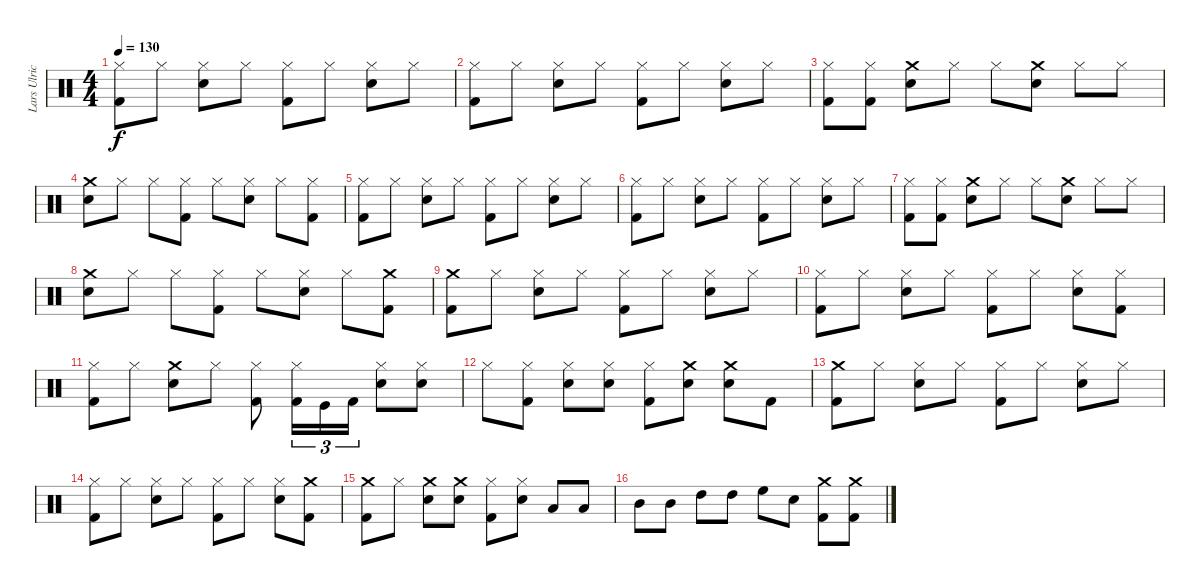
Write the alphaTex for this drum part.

\track ("Lars Ulrich (Drums)" "Lars Ulric") {instrument percussion}
\staff {score}
\articulation defaults
\ts (4 4)
\tempo 130
\clef neutral
\ks c
("Hi-Hat (closed)" "Kick (hit) 2").8{dy f} "Hi-Hat (closed)".8 ("Snare (hit) 2" "Hi-Hat (closed)").8 "Hi-Hat (closed)".8 ("Hi-Hat (closed)" "Kick (hit) 2").8 "Hi-Hat (closed)".8 ("Snare (hit) 2" "Hi-Hat (closed)").8 "Hi-Hat (closed)".8 |
("Hi-Hat (closed)" "Kick (hit) 2").8 "Hi-Hat (closed)".8 ("Snare (hit) 2" "Hi-Hat (closed)").8 "Hi-Hat (closed)".8 ("Hi-Hat (closed)" "Kick (hit) 2").8 "Hi-Hat (closed)".8 ("Snare (hit) 2" "Hi-Hat (closed)").8 "Hi-Hat (closed)".8 |
("Hi-Hat (closed)" "Kick (hit) 2").8 ("Hi-Hat (closed)" "Kick (hit) 2").8 ("Crash medium (hit)" "Snare (hit) 2").8 "Hi-Hat (closed)".8 "Hi-Hat (closed)".8 ("Crash medium (hit)" "Snare (hit) 2").8 "Hi-Hat (closed)".8 "Hi-Hat (closed)".8 |
("Crash medium (hit)" "Snare (hit) 2").8 "Hi-Hat (closed)".8 "Hi-Hat (closed)".8 ("Kick (hit) 2" "Hi-Hat (closed)").8 "Hi-Hat (closed)".8 ("Snare (hit) 2" "Hi-Hat (closed)").8 "Hi-Hat (closed)".8 ("Hi-Hat (closed)" "Kick (hit) 2").8 |
("Hi-Hat (closed)" "Kick (hit) 2").8 "Hi-Hat (closed)".8 ("Snare (hit) 2" "Hi-Hat (closed)").8 "Hi-Hat (closed)".8 ("Hi-Hat (closed)" "Kick (hit) 2").8 "Hi-Hat (closed)".8 ("Snare (hit) 2" "Hi-Hat (closed)").8 "Hi-Hat (closed)".8 |
("Hi-Hat (closed)" "Kick (hit) 2").8 "Hi-Hat (closed)".8 ("Snare (hit) 2" "Hi-Hat (closed)").8 "Hi-Hat (closed)".8 ("Hi-Hat (closed)" "Kick (hit) 2").8 "Hi-Hat (closed)".8 ("Snare (hit) 2" "Hi-Hat (closed)").8 "Hi-Hat (closed)".8 |
("Hi-Hat (closed)" "Kick (hit) 2").8 ("Hi-Hat (closed)" "Kick (hit) 2").8 ("Crash medium (hit)" "Snare (hit) 2").8 "Hi-Hat (closed)".8 "Hi-Hat (closed)".8 ("Crash medium (hit)" "Snare (hit) 2").8 "Hi-Hat (closed)".8 "Hi-Hat (closed)".8 |
("Crash medium (hit)" "Snare (hit) 2").8 "Hi-Hat (closed)".8 "Hi-Hat (closed)".8 ("Kick (hit) 2" "Hi-Hat (closed)").8 "Hi-Hat (closed)".8 ("Snare (hit) 2" "Hi-Hat (closed)").8 "Hi-Hat (closed)".8 ("Crash medium (hit)" "Kick (hit) 2").8 |
("Crash medium (hit)" "Kick (hit) 2").8 "Hi-Hat (closed)".8 ("Snare (hit) 2" "Hi-Hat (closed)").8 "Hi-Hat (closed)".8 ("Hi-Hat (closed)" "Kick (hit) 2").8 "Hi-Hat (closed)".8 ("Snare (hit) 2" "Hi-Hat (closed)").8 "Hi-Hat (closed)".8 |
("Hi-Hat (closed)" "Kick (hit) 2").8 "Hi-Hat (closed)".8 ("Snare (hit) 2" "Hi-Hat (closed)").8 "Hi-Hat (closed)".8 ("Hi-Hat (closed)" "Kick (hit) 2").8 "Hi-Hat (closed)".8 ("Snare (hit) 2" "Hi-Hat (closed)").8 ("Hi-Hat (closed)" "Kick (hit) 2").8 |
("Kick (hit) 2" "Hi-Hat (closed)").8 "Hi-Hat (closed)".8 ("Crash medium (hit)" "Snare (hit) 2").8 "Hi-Hat (closed)".8 ("Kick (hit) 2" "Hi-Hat (closed)").8 ("Kick (hit) 2" "Hi-Hat (closed)").16{tu (3 2)} "Kick (hit)".16{tu (3 2)} "Kick (hit) 2".16{tu (3 2)} ("Snare (hit) 2" "Hi-Hat (closed)").8 ("Snare (hit) 2" "Hi-Hat (closed)").8 |
"Hi-Hat (closed)".8 ("Kick (hit) 2" "Hi-Hat (closed)").8 ("Snare (hit) 2" "Hi-Hat (closed)").8 ("Hi-Hat (closed)" "Snare (hit) 2").8 ("Kick (hit) 2" "Hi-Hat (closed)").8 ("Crash medium (hit)" "Snare (hit) 2").8 ("Snare (hit) 2" "Crash medium (hit)").8 "Kick (hit) 2".8 |
("Crash medium (hit)" "Kick (hit) 2").8 "Hi-Hat (closed)".8 ("Snare (hit) 2" "Hi-Hat (closed)").8 "Hi-Hat (closed)".8 ("Hi-Hat (closed)" "Kick (hit) 2").8 "Hi-Hat (closed)".8 ("Snare (hit) 2" "Hi-Hat (closed)").8 "Hi-Hat (closed)".8 |
("Hi-Hat (closed)" "Kick (hit) 2").8 "Hi-Hat (closed)".8 ("Snare (hit) 2" "Hi-Hat (closed)").8 "Hi-Hat (closed)".8 ("Hi-Hat (closed)" "Kick (hit) 2").8 "Hi-Hat (closed)".8 ("Snare (hit) 2" "Hi-Hat (closed)").8 ("Crash medium (hit)" "Kick (hit) 2").8 |
("Crash medium (hit)" "Kick (hit) 2").8 "Hi-Hat (closed)".8 ("Crash medium (hit)" "Snare (hit) 2").8 ("Crash medium (hit)" "Snare (hit) 2").8 ("Hi-Hat (closed)" "Kick (hit) 2").8 ("Snare (hit) 2" "Hi-Hat (closed)").8 "Low Tom (hit)".8 "Low Tom (hit)".8 |
"Mid Tom (hit)".8 "Mid Tom (hit)".8 "High Tom (hit)".8 "High Tom (hit)".8 "High Floor Tom (hit)".8 "Snare (hit) 2".8 ("Crash medium (hit)" "Kick (hit) 2").8 ("Crash medium (hit)" "Kick (hit) 2").8
